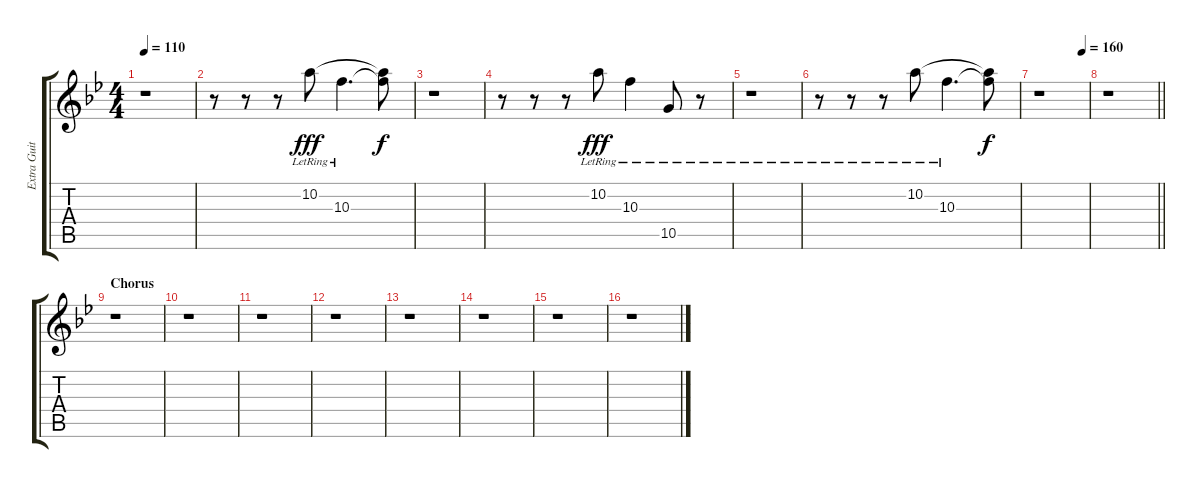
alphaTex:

\track ("Extra Guitar" "Extra Guit") {instrument overdrivenguitar}
\staff {score tabs}
\tuning (E4 B3 G3 D3 A2 D2) {hide}
\ts (4 4)
\tempo 110
\clef g2
\ks bb
r.1{dy mp} |
r.8 r.8 r.8 10.2{lr}.8{dy fff} 10.3{lr}.4{d} (10.2{t} 10.3{t}).8{dy f} |
r.1 |
r.8 r.8 r.8 10.2{lr}.8{dy fff} 10.3{lr}.4 10.5{lr}.8 r.8 |
r.1 |
r.8 r.8 r.8 10.2{lr}.8 10.3{lr}.4{d} (10.2{t} 10.3{t}).8{dy f} |
\tempo (160 0.875)
r.1 |
\barLineRight lightlight
r.1 |
\section ("" "Chorus")
r.1 |
r.1 |
r.1 |
r.1 |
r.1 |
r.1 |
r.1 |
r.1
